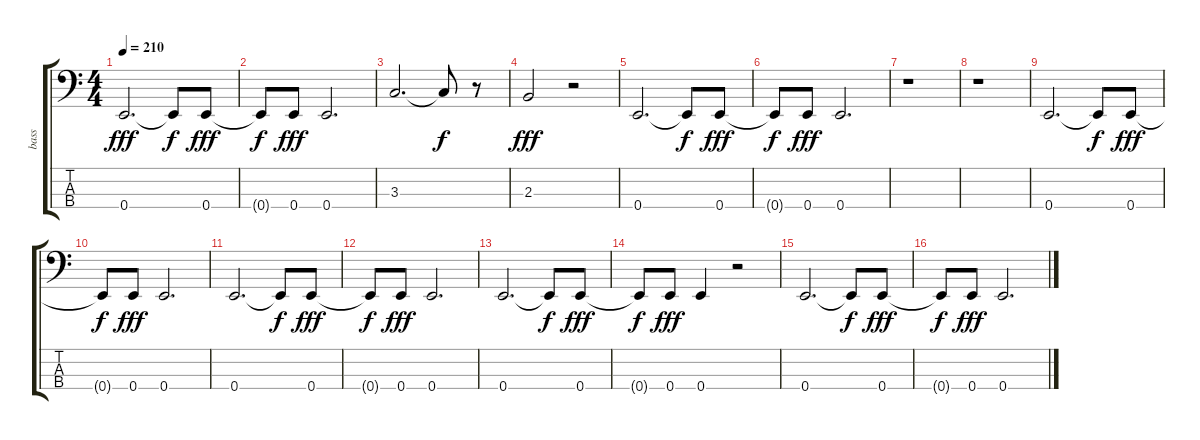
\track ("bass" "bass") {instrument fretlessbass}
\staff {score tabs}
\tuning (G2 D2 A1 E1) {hide}
\ts (4 4)
\tempo 210
\clef f4
\ks c
0.4.2{d dy fff} 0.4{t}.8{dy f} 0.4.8{dy fff} |
0.4{t}.8{dy f} 0.4.8{dy fff} 0.4.2{d} |
3.3.2{d} 3.3{t}.8{dy f} r.8 |
2.3.2{dy fff} r.2 |
0.4.2{d} 0.4{t}.8{dy f} 0.4.8{dy fff} |
0.4{t}.8{dy f} 0.4.8{dy fff} 0.4.2{d} |
r.1 |
r.1 |
0.4.2{d} 0.4{t}.8{dy f} 0.4.8{dy fff} |
0.4{t}.8{dy f} 0.4.8{dy fff} 0.4.2{d} |
0.4.2{d} 0.4{t}.8{dy f} 0.4.8{dy fff} |
0.4{t}.8{dy f} 0.4.8{dy fff} 0.4.2{d} |
0.4.2{d} 0.4{t}.8{dy f} 0.4.8{dy fff} |
0.4{t}.8{dy f} 0.4.8{dy fff} 0.4.4 r.2 |
0.4.2{d} 0.4{t}.8{dy f} 0.4.8{dy fff} |
0.4{t}.8{dy f} 0.4.8{dy fff} 0.4.2{d}
